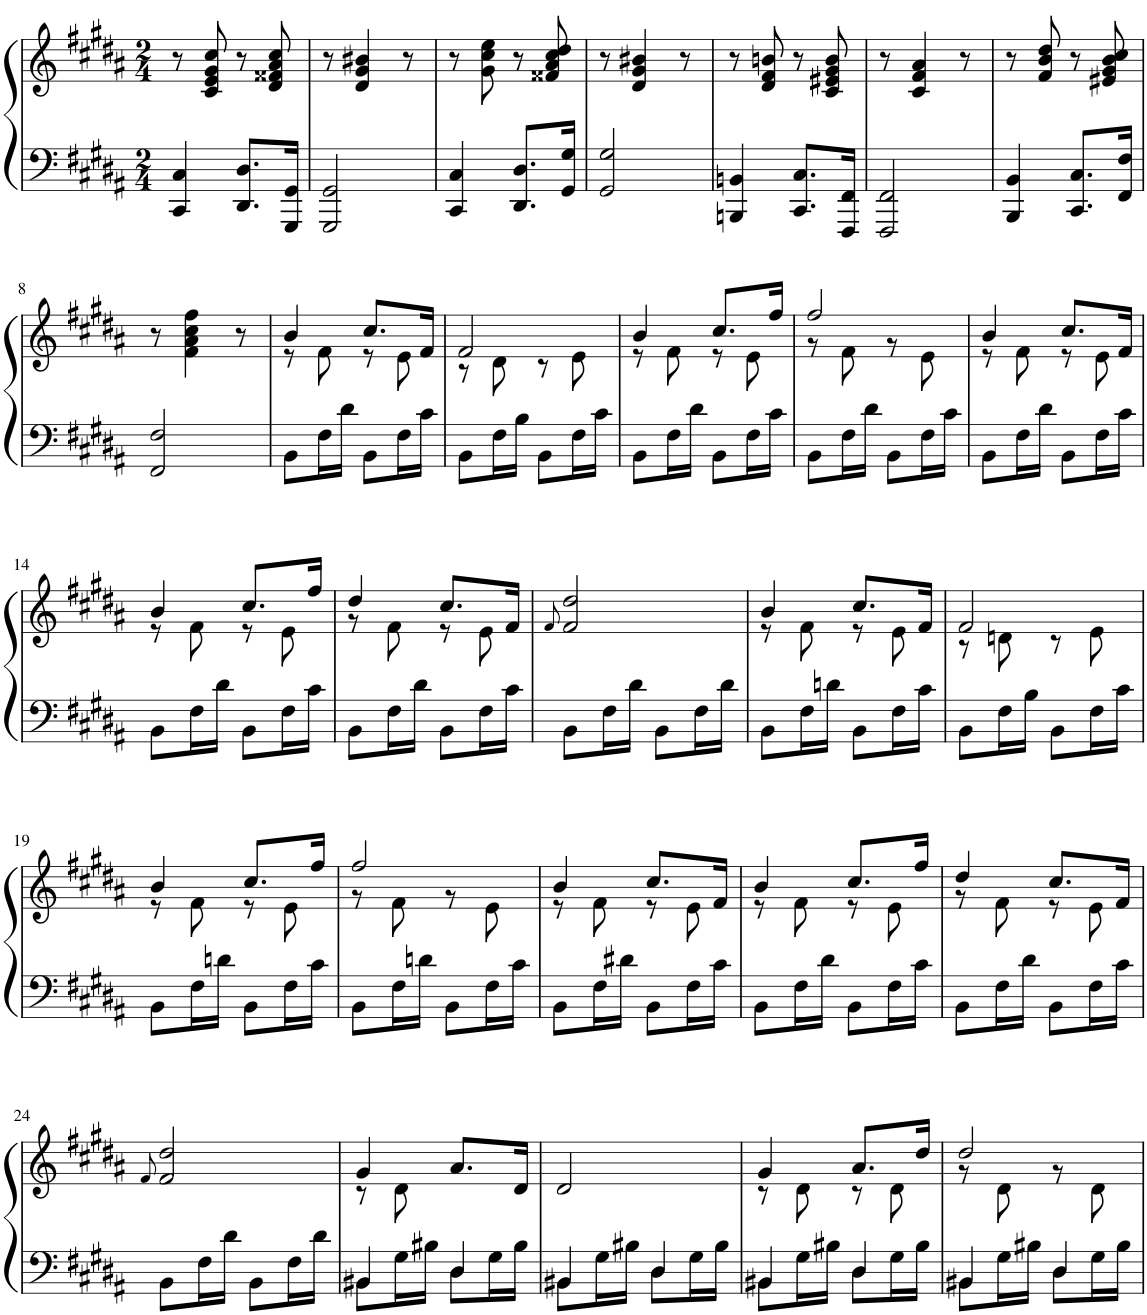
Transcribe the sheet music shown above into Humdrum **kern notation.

**kern	**kern
*part1	*part1
*staff2	*staff1
*I"Piano	*
*I'Pno.	*
*clefF4	*clefG2
*k[f#c#g#d#a#]	*k[f#c#g#d#a#]
*M2/4	*M2/4
=1	=1
4CC#/ 4C#/	8r
.	8c#/ 8e/ 8g#/ 8cc#/
8.DD#/ 8.D#/L	8r
.	8d#/ 8f##X/ 8a#/ 8cc#/
16GGG#/ 16GG#/Jk	.
=2	=2
2GGG#/ 2GG#/	8r
.	4d#/ 4g#/ 4b#X/
.	8r
=3	=3
4CC#/ 4C#/	8r
.	8g#\ 8cc#\ 8ee\
8.DD#/ 8.D#/L	8r
.	8f##X/ 8a#/ 8cc#/ 8dd#/
16GG#/ 16G#/Jk	.
=4	=4
2GG#/ 2G#/	8r
.	4d#/ 4g#/ 4b#X/
.	8r
=5	=5
4BBBn/ 4BBn/	8r
.	8d#/ 8f#/ 8bn/
8.CC#/ 8.C#/L	8r
.	8c#/ 8e#X/ 8g#/ 8b/
16FFF#/ 16FF#/Jk	.
=6	=6
2FFF#/ 2FF#/	8r
.	4c#/ 4f#/ 4a#/
.	8r
=7	=7
4BBB/ 4BB/	8r
.	8f#/ 8b/ 8dd#/
8.CC#/ 8.C#/L	8r
.	8e#X/ 8g#/ 8b/ 8cc#/
16FF#/ 16F#/Jk	.
!!LO:LB:g=z
=8	=8
2FF#/ 2F#/	8r
.	4f#\ 4a#\ 4cc#\ 4ff#\
.	8r
=9	=9
*	*^
8BB\L	4b/	8r
16F#\L	.	8f#\
16d#\JJ	.	.
8BB\L	8.cc#/L	8r
16F#\L	.	8e\
16c#\JJ	16f#/Jk	.
=10	=10	=10
8BB\L	2f#/	8r
16F#\L	.	8d#\
16B\JJ	.	.
8BB\L	.	8r
16F#\L	.	8e\
16c#\JJ	.	.
=11	=11	=11
8BB\L	4b/	8r
16F#\L	.	8f#\
16d#\JJ	.	.
8BB\L	8.cc#/L	8r
16F#\L	.	8e\
16c#\JJ	16ff#/Jk	.
=12	=12	=12
8BB\L	2ff#/	8r
16F#\L	.	8f#\
16d#\JJ	.	.
8BB\L	.	8r
16F#\L	.	8e\
16c#\JJ	.	.
=13	=13	=13
8BB\L	4b/	8r
16F#\L	.	8f#\
16d#\JJ	.	.
8BB\L	8.cc#/L	8r
16F#\L	.	8e\
16c#\JJ	16f#/Jk	.
!!LO:LB:g=z	!!
=14	=14	=14
8BB\L	4b/	8r
16F#\L	.	8f#\
16d#\JJ	.	.
8BB\L	8.cc#/L	8r
16F#\L	.	8e\
16c#\JJ	16ff#/Jk	.
=15	=15	=15
8BB\L	4dd#/	8r
16F#\L	.	8f#\
16d#\JJ	.	.
8BB\L	8.cc#/L	8r
16F#\L	.	8e\
16c#\JJ	16f#/Jk	.
*	*v	*v
=16	=16
.	8qf#/
8BB\L	2f#/ 2dd#/
16F#\L	.
16d#\JJ	.
8BB\L	.
16F#\L	.
16d#\JJ	.
=17	=17
*	*^
8BB\L	4b/	8r
16F#\L	.	8f#\
16dn\JJ	.	.
8BB\L	8.cc#/L	8r
16F#\L	.	8e\
16c#\JJ	16f#/Jk	.
=18	=18	=18
8BB\L	2f#/	8r
16F#\L	.	8dn\
16B\JJ	.	.
8BB\L	.	8r
16F#\L	.	8e\
16c#\JJ	.	.
!!LO:LB:g=z	!!
=19	=19	=19
8BB\L	4b/	8r
16F#\L	.	8f#\
16dn\JJ	.	.
8BB\L	8.cc#/L	8r
16F#\L	.	8e\
16c#\JJ	16ff#/Jk	.
=20	=20	=20
8BB\L	2ff#/	8r
16F#\L	.	8f#\
16dn\JJ	.	.
8BB\L	.	8r
16F#\L	.	8e\
16c#\JJ	.	.
=21	=21	=21
8BB\L	4b/	8r
16F#\L	.	8f#\
16d#X\JJ	.	.
8BB\L	8.cc#/L	8r
16F#\L	.	8e\
16c#\JJ	16f#/Jk	.
=22	=22	=22
8BB\L	4b/	8r
16F#\L	.	8f#\
16d#\JJ	.	.
8BB\L	8.cc#/L	8r
16F#\L	.	8e\
16c#\JJ	16ff#/Jk	.
=23	=23	=23
8BB\L	4dd#/	8r
16F#\L	.	8f#\
16d#\JJ	.	.
8BB\L	8.cc#/L	8r
16F#\L	.	8e\
16c#\JJ	16f#/Jk	.
*	*v	*v
!!LO:LB:g=z
=24	=24
.	8qf#/
8BB\L	2f#/ 2dd#/
16F#\L	.
16d#\JJ	.
8BB\L	.
16F#\L	.
16d#\JJ	.
=25	=25
*^	*^
4BB#X/	8BB#\L	4g#/	8r
.	16G#\L	.	8d#\
.	16B#X\JJ	.	.
4D#/	8D#\L	8.a#/L	4ryy
.	16G#\L	.	.
.	16B#\JJ	16d#/Jk	.
*	*	*v	*v
=26	=26	=26
4BB#X/	8BB#\L	2d#/
.	16G#\L	.
.	16B#X\JJ	.
4D#/	8D#\L	.
.	16G#\L	.
.	16B#\JJ	.
=27	=27	=27
*	*	*^
4BB#X/	8BB#\L	4g#/	8r
.	16G#\L	.	8d#\
.	16B#X\JJ	.	.
4D#/	8D#\L	8.a#/L	8r
.	16G#\L	.	8d#\
.	16B#\JJ	16dd#/Jk	.
=28	=28	=28	=28
4BB#X/	8BB#\L	2dd#/	8r
.	16G#\L	.	8d#\
.	16B#X\JJ	.	.
4D#/	8D#\L	.	8r
.	16G#\L	.	8d#\
.	16B#\JJ	.	.
*v	*v	*	*
*	*v	*v
=	=
*-	*-
